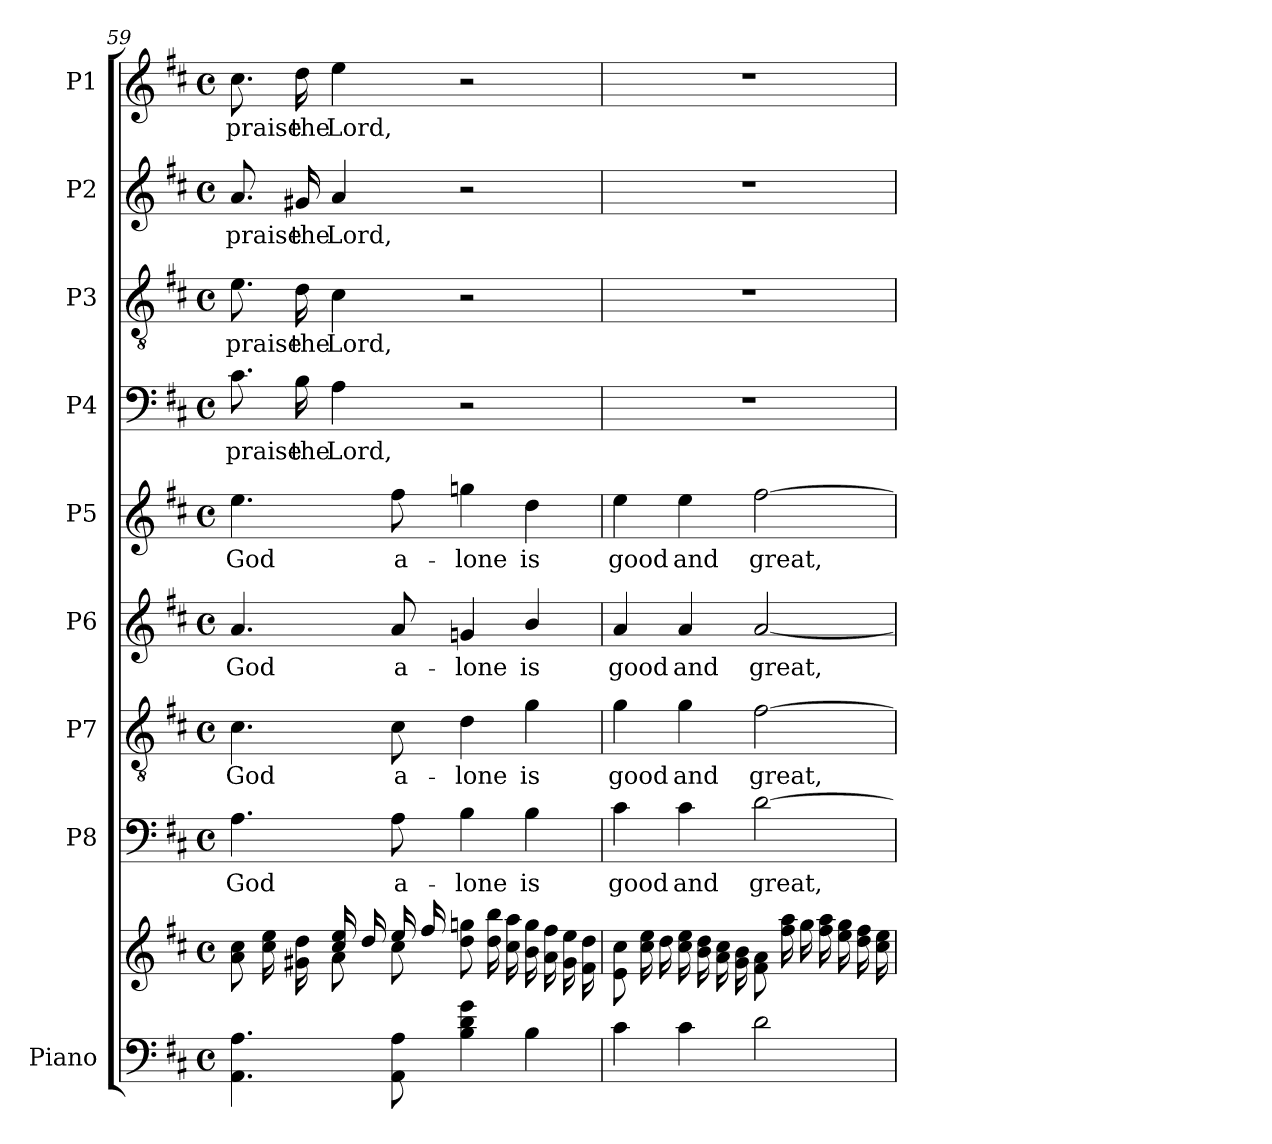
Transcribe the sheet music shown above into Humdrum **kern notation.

**kern	**kern	**kern	**text	**kern	**text	**kern	**text	**kern	**text	**kern	**text	**kern	**text	**kern	**text	**kern	**text
*part9	*part9	*part8	*part8	*part7	*part7	*part6	*part6	*part5	*part5	*part4	*part4	*part3	*part3	*part2	*part2	*part1	*part1
*staff10	*staff9	*staff8	*staff8	*staff7	*staff7	*staff6	*staff6	*staff5	*staff5	*staff4	*staff4	*staff3	*staff3	*staff2	*staff2	*staff1	*staff1
*I"Piano	*	*I"P8	*	*I"P7	*	*I"P6	*	*I"P5	*	*I"P4	*	*I"P3	*	*I"P2	*	*I"P1	*
!!LO:PB:g=z
*clefF4	*clefG2	*clefF4	*	*clefGv2	*	*clefG2	*	*clefG2	*	*clefF4	*	*clefGv2	*	*clefG2	*	*clefG2	*
*	*	*	*	*ITrd7c12	*	*	*	*	*	*	*	*ITrd7c12	*	*	*	*	*
*k[f#c#]	*k[f#c#]	*k[f#c#]	*	*k[f#c#]	*	*k[f#c#]	*	*k[f#c#]	*	*k[f#c#]	*	*k[f#c#]	*	*k[f#c#]	*	*k[f#c#]	*
*D:	*D:	*D:	*	*D:	*	*D:	*	*D:	*	*D:	*	*D:	*	*D:	*	*D:	*
*M4/4	*M4/4	*M4/4	*	*M4/4	*	*M4/4	*	*M4/4	*	*M4/4	*	*M4/4	*	*M4/4	*	*M4/4	*
*met(c)	*met(c)	*met(c)	*	*met(c)	*	*met(c)	*	*met(c)	*	*met(c)	*	*met(c)	*	*met(c)	*	*met(c)	*
=59	=59	=59	=59	=59	=59	=59	=59	=59	=59	=59	=59	=59	=59	=59	=59	=59	=59
*	*^	*	*	*	*	*	*	*	*	*	*	*	*	*	*	*	*
!	!	!	!	!LO:LY:b:color=#000000	!	!	!	!	!	!	!	!	!	!	!	!	!	!
!	!	!	!	!	!	!LO:LY:b:color=#000000	!	!	!	!	!	!	!	!	!	!	!	!
!	!	!	!	!	!	!	!	!LO:LY:b:color=#000000	!	!	!	!	!	!	!	!	!	!
!	!	!	!	!	!	!	!	!	!	!LO:LY:b:color=#000000	!	!	!	!	!	!	!	!
!	!	!	!	!	!	!	!	!	!	!	!	!LO:LY:b:color=#000000	!	!	!	!	!	!
!	!	!	!	!	!	!	!	!	!	!	!	!	!	!LO:LY:b:color=#000000	!	!	!	!
!	!	!	!	!	!	!	!	!	!	!	!	!	!	!	!	!LO:LY:b:color=#000000	!	!
!	!	!	!	!	!	!	!	!	!	!	!	!	!	!	!	!	!	!LO:LY:b:color=#000000
4.AAi\ 4.Ai	8ai\ 8cc#i	4ryy	4.Ai\	God	4.C#i\	God	4.ai/	God	4.eei\	God	8.c#i\	praise	8.Ei\	praise	8.ai/	praise	8.cc#i\	praise
.	16cc#i\ 16eei	.	.	.	.	.	.	.	.	.	.	.	.	.	.	.	.	.
!	!	!	!	!	!	!	!	!	!	!	!	!LO:LY:b:color=#000000	!	!	!	!	!	!
!	!	!	!	!	!	!	!	!	!	!	!	!	!	!LO:LY:b:color=#000000	!	!	!	!
!	!	!	!	!	!	!	!	!	!	!	!	!	!	!	!	!LO:LY:b:color=#000000	!	!
!	!	!	!	!	!	!	!	!	!	!	!	!	!	!	!	!	!	!LO:LY:b:color=#000000
.	16g#Xi\ 16ddi	.	.	.	.	.	.	.	.	.	16Bi\	the	16Di\	the	16g#Xi/	the	16ddi\	the
!	!	!	!	!	!	!	!	!	!	!	!	!LO:LY:b:color=#000000	!	!	!	!	!	!
!	!	!	!	!	!	!	!	!	!	!	!	!	!	!LO:LY:b:color=#000000	!	!	!	!
!	!	!	!	!	!	!	!	!	!	!	!	!	!	!	!	!LO:LY:b:color=#000000	!	!
!	!	!	!	!	!	!	!	!	!	!	!	!	!	!	!	!	!	!LO:LY:b:color=#000000
.	16cc#i/ 16eei	8ai\	.	.	.	.	.	.	.	.	4Ai\	Lord,	4C#i\	Lord,	4ai/	Lord,	4eei\	Lord,
.	16ddi/	.	.	.	.	.	.	.	.	.	.	.	.	.	.	.	.	.
!	!	!	!	!LO:LY:b:color=#000000	!	!	!	!	!	!	!	!	!	!	!	!	!	!
!	!	!	!	!	!	!LO:LY:b:color=#000000	!	!	!	!	!	!	!	!	!	!	!	!
!	!	!	!	!	!	!	!	!LO:LY:b:color=#000000	!	!	!	!	!	!	!	!	!	!
!	!	!	!	!	!	!	!	!	!	!LO:LY:b:color=#000000	!	!	!	!	!	!	!	!
8AAi\ 8Ai	16eei/	8cc#i\	8Ai\	a-	8C#i\	a-	8ai/	a-	8ff#i\	a-	.	.	.	.	.	.	.	.
.	16ff#i/	.	.	.	.	.	.	.	.	.	.	.	.	.	.	.	.	.
!	!	!	!	!LO:LY:b:color=#000000	!	!	!	!	!	!	!	!	!	!	!	!	!	!
!	!	!	!	!	!	!LO:LY:b:color=#000000	!	!	!	!	!	!	!	!	!	!	!	!
!	!	!	!	!	!	!	!	!LO:LY:b:color=#000000	!	!	!	!	!	!	!	!	!	!
!	!	!	!	!	!	!	!	!	!	!LO:LY:b:color=#000000	!	!	!	!	!	!	!	!
4Bi\ 4di 4gi	8ddi\ 8ggni	2ryy	4Bi\	-lone	4Di\	-lone	4gni/	-lone	4ggni\	-lone	2r	.	2r	.	2r	.	2r	.
.	16ddi\ 16bbi	.	.	.	.	.	.	.	.	.	.	.	.	.	.	.	.	.
.	16cc#i\ 16aai	.	.	.	.	.	.	.	.	.	.	.	.	.	.	.	.	.
!	!	!	!	!LO:LY:b:color=#000000	!	!	!	!	!	!	!	!	!	!	!	!	!	!
!	!	!	!	!	!	!LO:LY:b:color=#000000	!	!	!	!	!	!	!	!	!	!	!	!
!	!	!	!	!	!	!	!	!LO:LY:b:color=#000000	!	!	!	!	!	!	!	!	!	!
!	!	!	!	!	!	!	!	!	!	!LO:LY:b:color=#000000	!	!	!	!	!	!	!	!
4Bi\	16bi\ 16ggi	.	4Bi\	is	4Gi\	is	4bi/	is	4ddi\	is	.	.	.	.	.	.	.	.
.	16ai\ 16ff#i	.	.	.	.	.	.	.	.	.	.	.	.	.	.	.	.	.
.	16g#i\ 16eei	.	.	.	.	.	.	.	.	.	.	.	.	.	.	.	.	.
.	16f#i\ 16ddi	.	.	.	.	.	.	.	.	.	.	.	.	.	.	.	.	.
*	*v	*v	*	*	*	*	*	*	*	*	*	*	*	*	*	*	*	*
=60	=60	=60	=60	=60	=60	=60	=60	=60	=60	=60	=60	=60	=60	=60	=60	=60	=60
!	!	!	!LO:LY:b:color=#000000	!	!	!	!	!	!	!	!	!	!	!	!	!	!
!	!	!	!	!	!LO:LY:b:color=#000000	!	!	!	!	!	!	!	!	!	!	!	!
!	!	!	!	!	!	!	!LO:LY:b:color=#000000	!	!	!	!	!	!	!	!	!	!
!	!	!	!	!	!	!	!	!	!LO:LY:b:color=#000000	!	!	!	!	!	!	!	!
4c#i\	8ei\ 8cc#i	4c#i\	good	4Gi\	good	4ai/	good	4eei\	good	1r	.	1r	.	1r	.	1r	.
.	16cc#i\ 16eei	.	.	.	.	.	.	.	.	.	.	.	.	.	.	.	.
.	16ddi\	.	.	.	.	.	.	.	.	.	.	.	.	.	.	.	.
!	!	!	!LO:LY:b:color=#000000	!	!	!	!	!	!	!	!	!	!	!	!	!	!
!	!	!	!	!	!LO:LY:b:color=#000000	!	!	!	!	!	!	!	!	!	!	!	!
!	!	!	!	!	!	!	!LO:LY:b:color=#000000	!	!	!	!	!	!	!	!	!	!
!	!	!	!	!	!	!	!	!	!LO:LY:b:color=#000000	!	!	!	!	!	!	!	!
4c#i\	16cc#i\ 16eei	4c#i\	and	4Gi\	and	4ai/	and	4eei\	and	.	.	.	.	.	.	.	.
.	16bi\ 16ddi	.	.	.	.	.	.	.	.	.	.	.	.	.	.	.	.
.	16ai\ 16cc#i	.	.	.	.	.	.	.	.	.	.	.	.	.	.	.	.
.	16gi\ 16bi	.	.	.	.	.	.	.	.	.	.	.	.	.	.	.	.
!	!	!	!LO:LY:b:color=#000000	!	!	!	!	!	!	!	!	!	!	!	!	!	!
!	!	!	!	!	!LO:LY:b:color=#000000	!	!	!	!	!	!	!	!	!	!	!	!
!	!	!	!	!	!	!	!LO:LY:b:color=#000000	!	!	!	!	!	!	!	!	!	!
!	!	!	!	!	!	!	!	!	!LO:LY:b:color=#000000	!	!	!	!	!	!	!	!
2di\	8f#i\ 8ai	[2di\	great,	[2F#i\	great,	[2ai/	great,	[2ff#i\	great,	.	.	.	.	.	.	.	.
.	16ff#i\ 16aai	.	.	.	.	.	.	.	.	.	.	.	.	.	.	.	.
.	16ggi\	.	.	.	.	.	.	.	.	.	.	.	.	.	.	.	.
.	16ff#i\ 16aai	.	.	.	.	.	.	.	.	.	.	.	.	.	.	.	.
.	16eei\ 16ggi	.	.	.	.	.	.	.	.	.	.	.	.	.	.	.	.
.	16ddi\ 16ff#i	.	.	.	.	.	.	.	.	.	.	.	.	.	.	.	.
.	16cc#i\ 16eei	.	.	.	.	.	.	.	.	.	.	.	.	.	.	.	.
=	=	=	=	=	=	=	=	=	=	=	=	=	=	=	=	=	=
*-	*-	*-	*-	*-	*-	*-	*-	*-	*-	*-	*-	*-	*-	*-	*-	*-	*-
